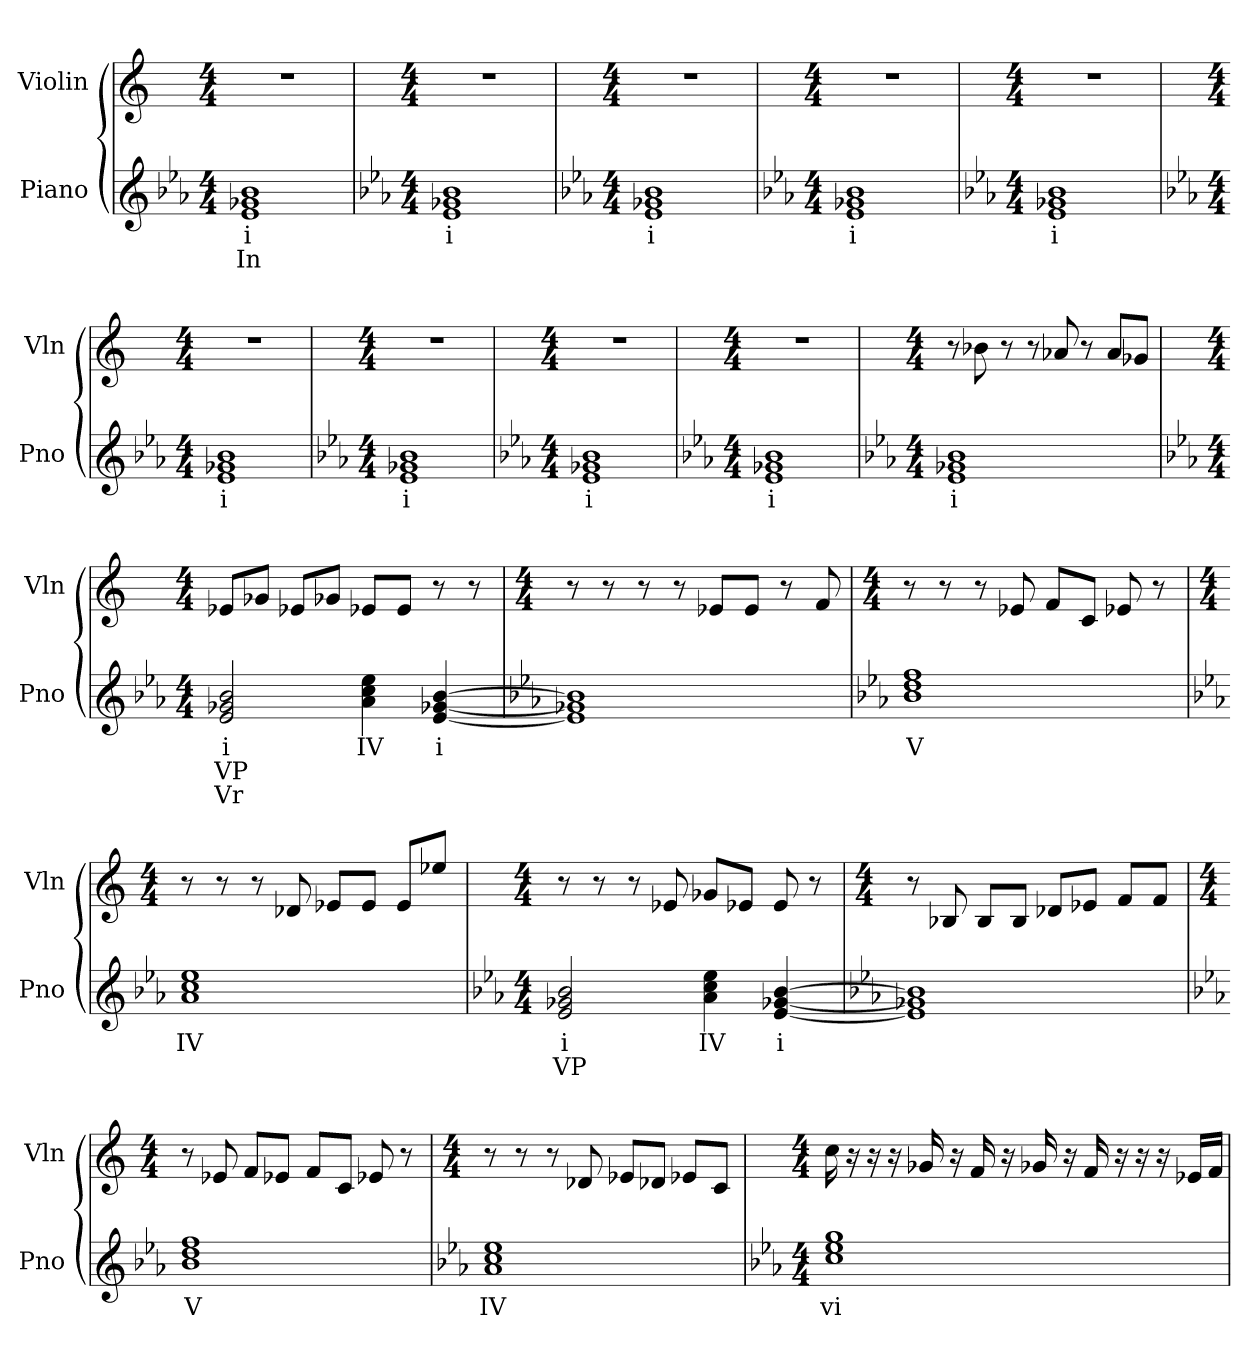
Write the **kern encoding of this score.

**kern	**text	**text	**text	**kern
*part2	*part2	*part2	*part2	*part1
*staff2	*staff2	*staff2	*staff2	*staff1
*I"Piano	*	*	*	*I"Violin
*I'Pno	*	*	*	*I'Vln
*k[b-e-a-]	*	*	*	*
*E-:	*	*	*	*
*M4/4	*	*	*	*M4/4
=	=	=	=	=
1e- 1g-X 1b-	i	In	.	1r
=	=	=	=	=
*k[b-e-a-]	*	*	*	*
*E-:	*	*	*	*
*M4/4	*	*	*	*M4/4
1e- 1g-X 1b-	i	.	.	1r
=	=	=	=	=
*k[b-e-a-]	*	*	*	*
*E-:	*	*	*	*
*M4/4	*	*	*	*M4/4
1e- 1g-X 1b-	i	.	.	1r
=	=	=	=	=
*k[b-e-a-]	*	*	*	*
*E-:	*	*	*	*
*M4/4	*	*	*	*M4/4
1e- 1g-X 1b-	i	.	.	1r
=	=	=	=	=
*k[b-e-a-]	*	*	*	*
*E-:	*	*	*	*
*M4/4	*	*	*	*M4/4
1e- 1g-X 1b-	i	.	.	1r
=	=	=	=	=
*k[b-e-a-]	*	*	*	*
*E-:	*	*	*	*
*M4/4	*	*	*	*M4/4
1e- 1g-X 1b-	i	.	.	1r
=	=	=	=	=
*k[b-e-a-]	*	*	*	*
*E-:	*	*	*	*
*M4/4	*	*	*	*M4/4
1e- 1g-X 1b-	i	.	.	1r
=	=	=	=	=
*k[b-e-a-]	*	*	*	*
*E-:	*	*	*	*
*M4/4	*	*	*	*M4/4
1e- 1g-X 1b-	i	.	.	1r
=	=	=	=	=
*k[b-e-a-]	*	*	*	*
*E-:	*	*	*	*
*M4/4	*	*	*	*M4/4
1e- 1g-X 1b-	i	.	.	1r
=	=	=	=	=
*k[b-e-a-]	*	*	*	*
*E-:	*	*	*	*
*M4/4	*	*	*	*M4/4
1e- 1g-X 1b-	i	.	.	8r
.	.	.	.	8b-X
.	.	.	.	8r
.	.	.	.	8r
.	.	.	.	8a-X
.	.	.	.	8r
.	.	.	.	8a-L
.	.	.	.	8g-XJ
=	=	=	=	=
*k[b-e-a-]	*	*	*	*
*E-:	*	*	*	*
*M4/4	*	*	*	*M4/4
2e- 2g-X 2b-	i	VP	Vr	8e-XL
.	.	.	.	8g-XJ
.	.	.	.	8e-XL
.	.	.	.	8g-XJ
4a- 4cc 4ee-	IV	.	.	8e-XL
.	.	.	.	8e-J
[4e- [4g-X [4b-	i	.	.	8r
.	.	.	.	8r
=	=	=	=	=
*k[b-e-a-]	*	*	*	*
*E-:	*	*	*	*
*	*	*	*	*M4/4
1e-] 1g-X] 1b-]	.	.	.	8r
.	.	.	.	8r
.	.	.	.	8r
.	.	.	.	8r
.	.	.	.	8e-XL
.	.	.	.	8e-J
.	.	.	.	8r
.	.	.	.	8f
=	=	=	=	=
*k[b-e-a-]	*	*	*	*
*E-:	*	*	*	*
*	*	*	*	*M4/4
1b- 1dd 1ff	V	.	.	8r
.	.	.	.	8r
.	.	.	.	8r
.	.	.	.	8e-X
.	.	.	.	8fL
.	.	.	.	8cJ
.	.	.	.	8e-X
.	.	.	.	8r
=	=	=	=	=
*k[b-e-a-]	*	*	*	*
*E-:	*	*	*	*
*	*	*	*	*M4/4
1a- 1cc 1ee-	IV	.	.	8r
.	.	.	.	8r
.	.	.	.	8r
.	.	.	.	8d-X
.	.	.	.	8e-XL
.	.	.	.	8e-J
.	.	.	.	8e-L
.	.	.	.	8ee-XJ
=	=	=	=	=
*k[b-e-a-]	*	*	*	*
*E-:	*	*	*	*
*M4/4	*	*	*	*M4/4
2e- 2g-X 2b-	i	VP	.	8r
.	.	.	.	8r
.	.	.	.	8r
.	.	.	.	8e-X
4a- 4cc 4ee-	IV	.	.	8g-XL
.	.	.	.	8e-XJ
[4e- [4g-X [4b-	i	.	.	8e-
.	.	.	.	8r
=	=	=	=	=
*k[b-e-a-]	*	*	*	*
*E-:	*	*	*	*
*	*	*	*	*M4/4
1e-] 1g-X] 1b-]	.	.	.	8r
.	.	.	.	8B-X
.	.	.	.	8B-L
.	.	.	.	8B-J
.	.	.	.	8d-XL
.	.	.	.	8e-XJ
.	.	.	.	8fL
.	.	.	.	8fJ
=	=	=	=	=
*k[b-e-a-]	*	*	*	*
*E-:	*	*	*	*
*	*	*	*	*M4/4
1b- 1dd 1ff	V	.	.	8r
.	.	.	.	8e-X
.	.	.	.	8fL
.	.	.	.	8e-XJ
.	.	.	.	8fL
.	.	.	.	8cJ
.	.	.	.	8e-X
.	.	.	.	8r
=	=	=	=	=
*k[b-e-a-]	*	*	*	*
*E-:	*	*	*	*
*	*	*	*	*M4/4
1a- 1cc 1ee-	IV	.	.	8r
.	.	.	.	8r
.	.	.	.	8r
.	.	.	.	8d-X
.	.	.	.	8e-XL
.	.	.	.	8d-XJ
.	.	.	.	8e-XL
.	.	.	.	8cJ
=	=	=	=	=
*k[b-e-a-]	*	*	*	*
*E-:	*	*	*	*
*M4/4	*	*	*	*M4/4
1cc 1ee- 1gg	vi	.	.	16cc
.	.	.	.	16r
.	.	.	.	16r
.	.	.	.	16r
.	.	.	.	16g-X
.	.	.	.	16r
.	.	.	.	16f
.	.	.	.	16r
.	.	.	.	16g-X
.	.	.	.	16r
.	.	.	.	16f
.	.	.	.	16r
.	.	.	.	16r
.	.	.	.	16r
.	.	.	.	16e-XLL
.	.	.	.	16fJJ
=	=	=	=	=
*-	*-	*-	*-	*-
